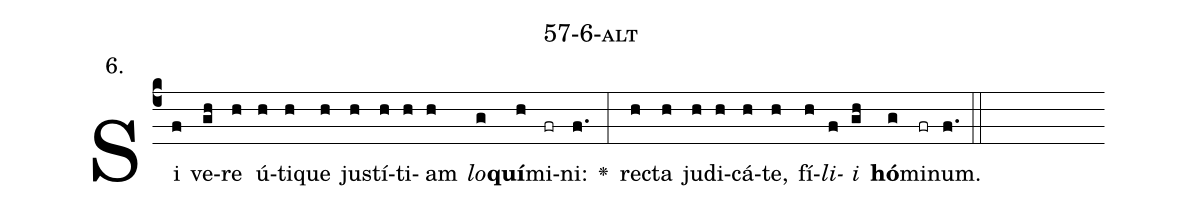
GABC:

name: 57-6-alt;
annotation: 6.;
%%
(c4)Si(f) ve(gh)re(h) ú(h)ti(h)que(h) jus(h)tí(h)ti(h)am(h) <i>lo</i>(g)<b>quí</b>(h)mi(fr)ni:(f.) <v>\greheightstar</v>(:) rec(h)ta(h) ju(h)di(h)cá(h)te,(h) fí(h)<i>li</i>(f)<i>i</i>(gh) <b>hó</b>(g)mi(fr)num.(f.) (::)


%E(h) u(h) o(f) u(gh) a(g) e.(f.) (::)
